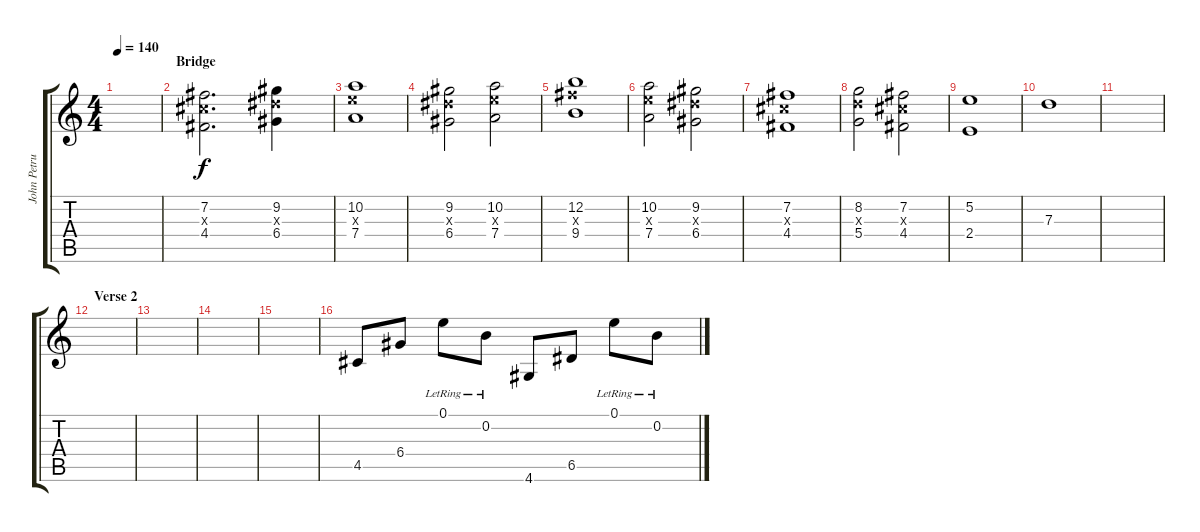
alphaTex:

\track ("John Petrucci Acoustic/Solo Guitar" "John Petru") {instrument distortionguitar}
\staff {score tabs}
\tuning (E4 B3 G3 D3 A2 E2) {hide}
\ts (4 4)
\tempo 140
\clef g2
\ks c
|
\section ("" "Bridge")
(7.2 6.3{x} 4.4).2{d volume 7} (9.2 8.3{x} 6.4).4 |
(10.2 9.3{x} 7.4).1 |
(9.2 8.3{x} 6.4).2 (10.2 9.3{x} 7.4).2 |
(12.2 11.3{x} 9.4).1 |
(10.2 9.3{x} 7.4).2 (9.2 8.3{x} 6.4).2 |
(7.2 6.3{x} 4.4).1 |
(8.2 7.3{x} 5.4).2 (7.2 6.3{x} 4.4).2 |
(5.2 2.4).1 |
7.3.1 |
|
\section ("" "Verse 2")
|
|
|
|
4.5.8{volume 11} 6.4.8 0.1{lr}.8 0.2{lr}.8 4.6.8 6.5.8 0.1{lr}.8 0.2{lr}.8
